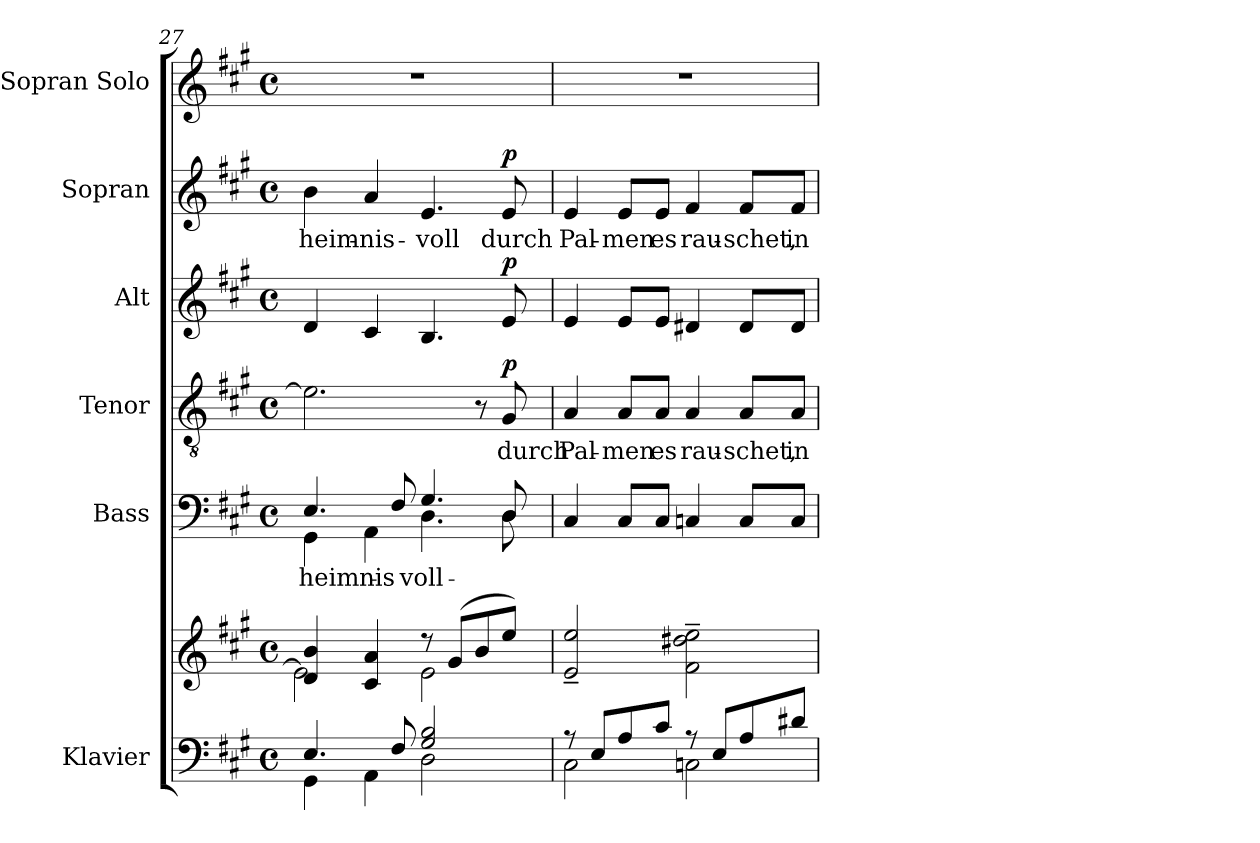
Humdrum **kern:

**kern	**kern	**kern	**text	**kern	**text	**dynam	**kern	**dynam	**kern	**text	**dynam	**kern
*part6	*part6	*part5	*part5	*part4	*part4	*part4	*part3	*part3	*part2	*part2	*part2	*part1
*staff7	*staff6	*staff5	*staff5	*staff4	*staff4	*staff4	*staff3	*staff3	*staff2	*staff2	*staff2	*staff1
*I"Klavier	*	*I"Bass	*	*I"Tenor	*	*	*I"Alt	*	*I"Sopran	*	*	*I"Sopran Solo
*	*	*I'B	*	*I'T	*	*	*I'A	*	*I'S	*	*	*
*clefF4	*clefG2	*clefF4	*	*clefGv2	*	*	*clefG2	*	*clefG2	*	*	*clefG2
*k[f#c#g#]	*k[f#c#g#]	*k[f#c#g#]	*	*k[f#c#g#]	*	*	*k[f#c#g#]	*	*k[f#c#g#]	*	*	*k[f#c#g#]
*M4/4	*M4/4	*M4/4	*	*M4/4	*	*	*M4/4	*	*M4/4	*	*	*M4/4
*met(c)	*met(c)	*met(c)	*	*met(c)	*	*	*met(c)	*	*met(c)	*	*	*met(c)
=27	=27	=27	=27	=27	=27	=27	=27	=27	=27	=27	=27	=27
*^	*^	*^	*	*	*	*	*	*	*	*	*	*
!	!	!	!	!	!	!LO:LY:b	!	!	!	!	!	!	!LO:LY:b	!	!
4.E/	4GG#\	4d/ 4b/	2e\]	4.E/	4GG#\	-heim-	2.e\]	.	.	4d/	.	4b\	-heim-	.	1r
!	!	!	!	!	!	!LO:LY:b	!	!	!	!	!	!	!LO:LY:b	!	!
.	4AA\	4c#/ 4a/	.	.	4AA\	-nis-	.	.	.	4c#/	.	4a/	-nis-	.	.
8F#/	.	.	.	8F#/	.	.	.	.	.	.	.	.	.	.	.
!	!	!	!	!	!	!LO:LY:b	!	!	!	!	!	!	!LO:LY:b	!	!
2G#/ 2B/	2D\	8r	2e\	4.G#/	4.D\	-voll	.	.	.	4.B/	.	4.e/	-voll	.	.
.	.	(8g#/L	.	.	.	.	.	.	.	.	.	.	.	.	.
.	.	8b/	.	.	.	.	8r	.	.	.	.	.	.	.	.
!	!	!	!	!	!	!	!	!LO:LY:b	!LO:DY:a	!	!LO:DY:a	!	!LO:LY:b	!LO:DY:a	!
.	.	8ee/J)	.	8D/	8D\	.	8G#/	durch	p	8e/	p	8e/	durch	p	.
*	*	*v	*v	*	*	*	*	*	*	*	*	*	*	*	*
=28	=28	=28	=28	=28	=28	=28	=28	=28	=28	=28	=28	=28	=28	=28
!	!	!	!	!	!	!	!LO:LY:b	!	!	!	!	!LO:LY:b	!	!
*	*	*	*v	*v	*	*	*	*	*	*	*	*	*	*
8r	2C#\	2e/~ 2ee/~	4C#/	.	4A/	Pal-	.	4e/	.	4e/	Pal-	.	1r
8E/L	.	.	.	.	.	.	.	.	.	.	.	.	.
!	!	!	!	!	!	!LO:LY:b	!	!	!	!	!LO:LY:b	!	!
8A/	.	.	8C#/L	.	8A/L	-men	.	8e/L	.	8e/L	-men	.	.
!	!	!	!	!	!	!LO:LY:b	!	!	!	!	!LO:LY:b	!	!
8c#/J	.	.	8C#/J	.	8A/J	es	.	8e/J	.	8e/J	es	.	.
!	!	!	!	!	!	!LO:LY:b	!	!	!	!	!LO:LY:b	!	!
8r	2Cn\	2f#\~ 2dd#X\~ 2ee\~	4Cn/	.	4A/	rau-	.	4d#X/	.	4f#/	rau-	.	.
8E/L	.	.	.	.	.	.	.	.	.	.	.	.	.
!	!	!	!	!	!	!LO:LY:b	!	!	!	!	!LO:LY:b	!	!
8A/	.	.	8C/L	.	8A/L	-schet,	.	8d#/L	.	8f#/L	-schet,	.	.
!	!	!	!	!	!	!LO:LY:b	!	!	!	!	!LO:LY:b	!	!
8d#X/J	.	.	8C/J	.	8A/J	in	.	8d#/J	.	8f#/J	in	.	.
*v	*v	*	*	*	*	*	*	*	*	*	*	*	*
=	=	=	=	=	=	=	=	=	=	=	=	=
*-	*-	*-	*-	*-	*-	*-	*-	*-	*-	*-	*-	*-
